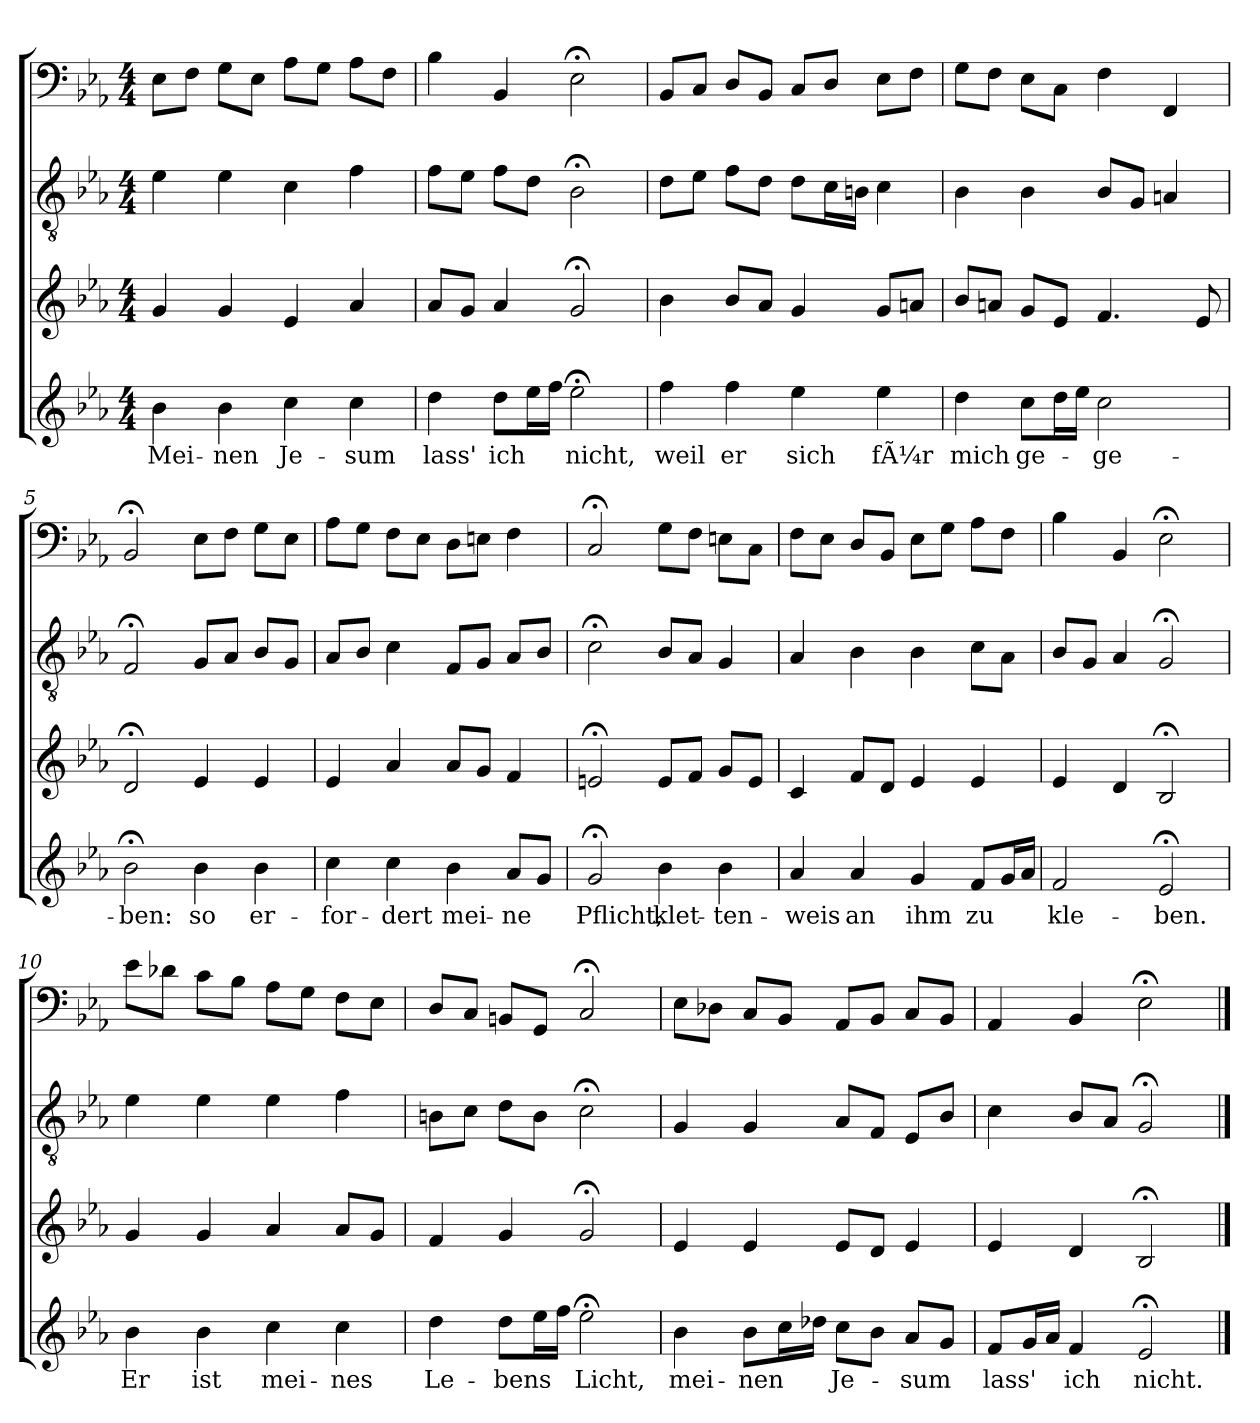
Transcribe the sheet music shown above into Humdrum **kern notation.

**kern	**text	**kern	**kern	**kern
*part4	*part4	*part3	*part2	*part1
*staff4	*staff4	*staff3	*staff2	*staff1
*clefG2	*	*clefG2	*clefGv2	*clefF4
*k[b-e-a-]	*	*k[b-e-a-]	*k[b-e-a-]	*k[b-e-a-]
*E-:	*	*E-:	*E-:	*E-:
*M4/4	*	*M4/4	*M4/4	*M4/4
=1	=1	=1	=1	=1
4b-	Mei-	4g	4e-	8E-L
.	.	.	.	8FJ
4b-	-nen	4g	4e-	8GL
.	.	.	.	8E-J
4cc	Je-	4e-	4c	8A-L
.	.	.	.	8GJ
4cc	-sum	4a-	4f	8A-L
.	.	.	.	8FJ
=2	=2	=2	=2	=2
4dd	lass'	8a-L	8fL	4B-
.	.	8gJ	8e-J	.
8ddL	ich	4a-	8fL	4BB-
16ee-L	.	.	8dJ	.
16ffJJ	.	.	.	.
2ee-;<	nicht,	2g;<	2B-;<	2E-;<
=3	=3	=3	=3	=3
4ff	weil	4b-	8dL	8BB-L
.	.	.	8e-J	8CJ
4ff	er	8b-L	8fL	8DL
.	.	8a-J	8dJ	8BB-J
4ee-	sich	4g	8dL	8CL
.	.	.	16cL	8DJ
.	.	.	16BnJJ	.
4ee-	fÃ¼r	8gL	4c	8E-L
.	.	8anJ	.	8FJ
=4	=4	=4	=4	=4
4dd	mich	8b-L	4B-	8GL
.	.	8anJ	.	8FJ
8ccL	ge-	8gL	4B-	8E-L
16ddL	.	8e-J	.	8CJ
16ee-JJ	.	.	.	.
2cc	-ge-	4.f	8B-L	4F
.	.	.	8GJ	.
.	.	.	4An	4FF
.	.	8e-	.	.
=5	=5	=5	=5	=5
2b-;<	-ben:	2d;<	2F;<	2BB-;<
4b-	so	4e-	8GL	8E-L
.	.	.	8A-J	8FJ
4b-	er-	4e-	8B-L	8GL
.	.	.	8GJ	8E-J
=6	=6	=6	=6	=6
4cc	-for-	4e-	8A-L	8A-L
.	.	.	8B-J	8GJ
4cc	-dert	4a-	4c	8FL
.	.	.	.	8E-J
4b-	mei-	8a-L	8FL	8DL
.	.	8gJ	8GJ	8EnJ
8a-L	-ne	4f	8A-L	4F
8gJ	.	.	8B-J	.
=7	=7	=7	=7	=7
2g;<	Pflicht,	2en;<	2c;<	2C;<
4b-	klet-	8eL	8B-L	8GL
.	.	8fJ	8A-J	8FJ
4b-	-ten-	8gL	4G	8EnL
.	.	8eJ	.	8CJ
=8	=8	=8	=8	=8
4a-	-weis	4c	4A-	8FL
.	.	.	.	8E-J
4a-	an	8fL	4B-	8DL
.	.	8dJ	.	8BB-J
4g	ihm	4e-	4B-	8E-L
.	.	.	.	8GJ
8fL	zu	4e-	8cL	8A-L
16gL	.	.	8A-J	8FJ
16a-JJ	.	.	.	.
=9	=9	=9	=9	=9
2f	kle-	4e-	8B-L	4B-
.	.	.	8GJ	.
.	.	4d	4A-	4BB-
2e-;<	-ben.	2B-;<	2G;<	2E-;<
=10	=10	=10	=10	=10
4b-	Er	4g	4e-	8e-L
.	.	.	.	8d-XJ
4b-	ist	4g	4e-	8cL
.	.	.	.	8B-J
4cc	mei-	4a-	4e-	8A-L
.	.	.	.	8GJ
4cc	-nes	8a-L	4f	8FL
.	.	8gJ	.	8E-J
=11	=11	=11	=11	=11
4dd	Le-	4f	8BnL	8DL
.	.	.	8cJ	8CJ
8ddL	-bens	4g	8dL	8BBnL
16ee-L	.	.	8BJ	8GGJ
16ffJJ	.	.	.	.
2ee-;<	Licht,	2g;<	2c;<	2C;<
=12	=12	=12	=12	=12
4b-	mei-	4e-	4G	8E-L
.	.	.	.	8D-XJ
8b-L	-nen	4e-	4G	8CL
16ccL	.	.	.	8BB-J
16dd-XJJ	.	.	.	.
8ccL	Je-	8e-L	8A-L	8AA-L
8b-J	.	8dJ	8FJ	8BB-J
8a-L	-sum	4e-	8E-L	8CL
8gJ	.	.	8B-J	8BB-J
=13	=13	=13	=13	=13
8fL	lass'	4e-	4c	4AA-
16gL	.	.	.	.
16a-JJ	.	.	.	.
4f	ich	4d	8B-L	4BB-
.	.	.	8A-J	.
2e-;<	nicht.	2B-;<	2G;<	2E-;<
==	==	==	==	==
*-	*-	*-	*-	*-
